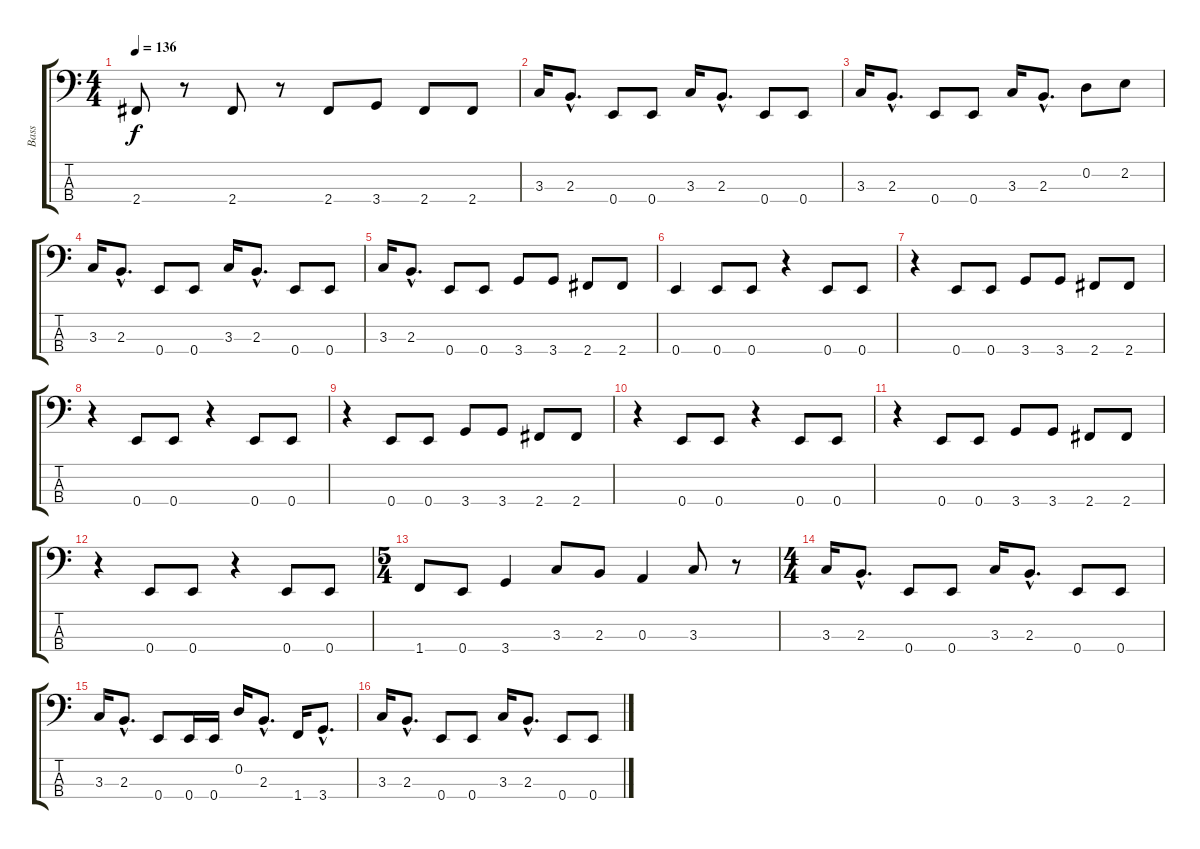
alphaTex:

\track ("Bass" "Bass") {instrument electricbassfinger}
\staff {score tabs}
\tuning (G2 D2 A1 E1) {hide}
\ts (4 4)
\tempo 136
\clef f4
\ks c
2.4.8{dy f} r.8 2.4.8 r.8 2.4.8 3.4.8 2.4.8 2.4.8 |
3.3.16 2.3{hac}.8{d} 0.4.8 0.4.8 3.3.16 2.3{hac}.8{d} 0.4.8 0.4.8 |
3.3.16 2.3{hac}.8{d} 0.4.8 0.4.8 3.3.16 2.3{hac}.8{d} 0.2.8 2.2.8 |
3.3.16 2.3{hac}.8{d} 0.4.8 0.4.8 3.3.16 2.3{hac}.8{d} 0.4.8 0.4.8 |
3.3.16 2.3{hac}.8{d} 0.4.8 0.4.8 3.4.8 3.4.8 2.4.8 2.4.8 |
0.4.4 0.4.8 0.4.8 r.4 0.4.8 0.4.8 |
r.4 0.4.8 0.4.8 3.4.8 3.4.8 2.4.8 2.4.8 |
r.4 0.4.8 0.4.8 r.4 0.4.8 0.4.8 |
r.4 0.4.8 0.4.8 3.4.8 3.4.8 2.4.8 2.4.8 |
r.4 0.4.8 0.4.8 r.4 0.4.8 0.4.8 |
r.4 0.4.8 0.4.8 3.4.8 3.4.8 2.4.8 2.4.8 |
r.4 0.4.8 0.4.8 r.4 0.4.8 0.4.8 |
\ts (5 4)
1.4.8 0.4.8 3.4.4 3.3.8 2.3.8 0.3.4 3.3.8 r.8 |
\ts (4 4)
3.3.16 2.3{hac}.8{d} 0.4.8 0.4.8 3.3.16 2.3{hac}.8{d} 0.4.8 0.4.8 |
3.3.16 2.3{hac}.8{d} 0.4.8 0.4.16 0.4.16 0.2.16 2.3{hac}.8{d} 1.4.16 3.4{hac}.8{d} |
3.3.16 2.3{hac}.8{d} 0.4.8 0.4.8 3.3.16 2.3{hac}.8{d} 0.4.8 0.4.8
